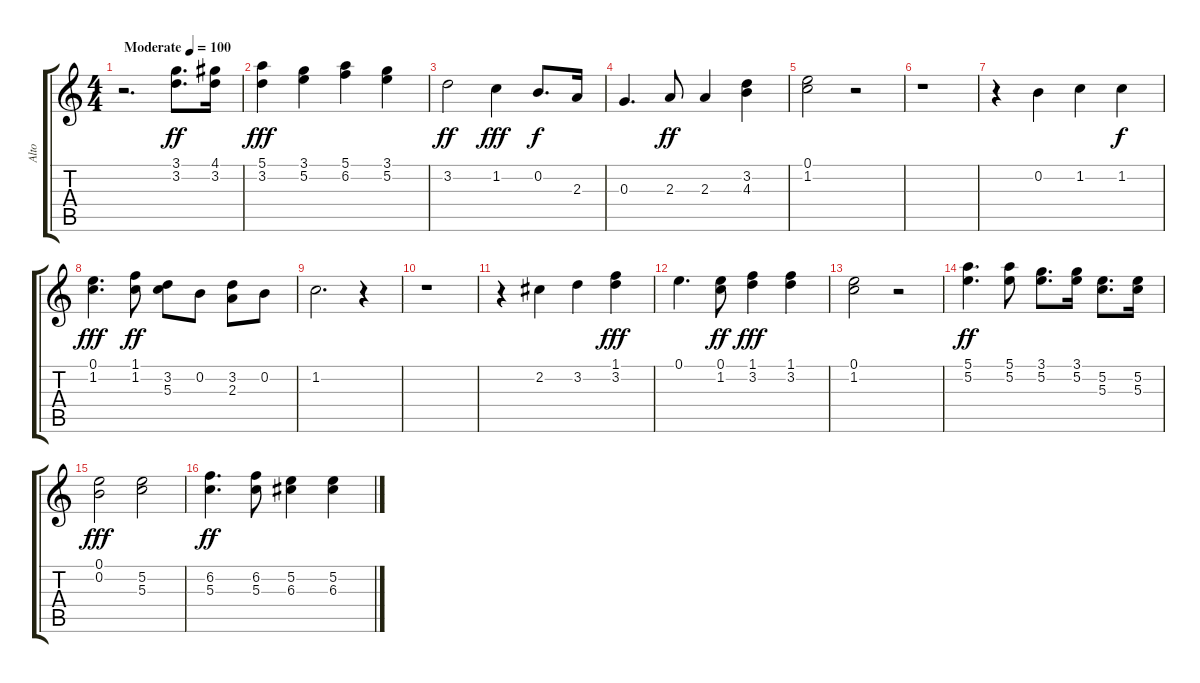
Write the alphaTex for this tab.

\track ("Alto" "Alto") {instrument acousticguitarsteel}
\staff {score tabs}
\tuning (E4 B3 G3 D3 A2 E2) {hide}
\ts (4 4)
\tempo (100 "Moderate")
\clef g2
\ks c
r.2{d dy ff instrument acousticguitarsteel} (3.1 3.2).8{d} (4.1 3.2).16 |
(5.1 3.2).4{dy fff} (3.1 5.2).4 (5.1 6.2).4 (3.1 5.2).4 |
3.2.2{dy ff} 1.2.4{dy fff} 0.2.8{d dy f} 2.3.16 |
0.3.4{d} 2.3.8{dy ff} 2.3.4 (3.2 4.3).4 |
(0.1 1.2).2 r.2 |
r.1 |
r.4 0.2.4 1.2.4 1.2.4{dy f} |
(0.1 1.2).4{d dy fff} (1.1 1.2).8{dy ff} (3.2 5.3).8 0.2.8 (3.2 2.3).8 0.2.8 |
1.2.2{d} r.4 |
r.1 |
r.4 2.2.4 3.2.4 (1.1 3.2).4{dy fff} |
0.1.4{d} (0.1 1.2).8{dy ff} (1.1 3.2).4{dy fff} (1.1 3.2).4 |
(0.1 1.2).2 r.2 |
(5.1 5.2).4{d dy ff} (5.1 5.2).8 (3.1 5.2).8{d} (3.1 5.2).16 (5.2 5.3).8{d} (5.2 5.3).16 |
(0.1 0.2).2{dy fff} (5.2 5.3).2 |
(6.2 5.3).4{d dy ff} (6.2 5.3).8 (5.2 6.3).4 (5.2 6.3).4
